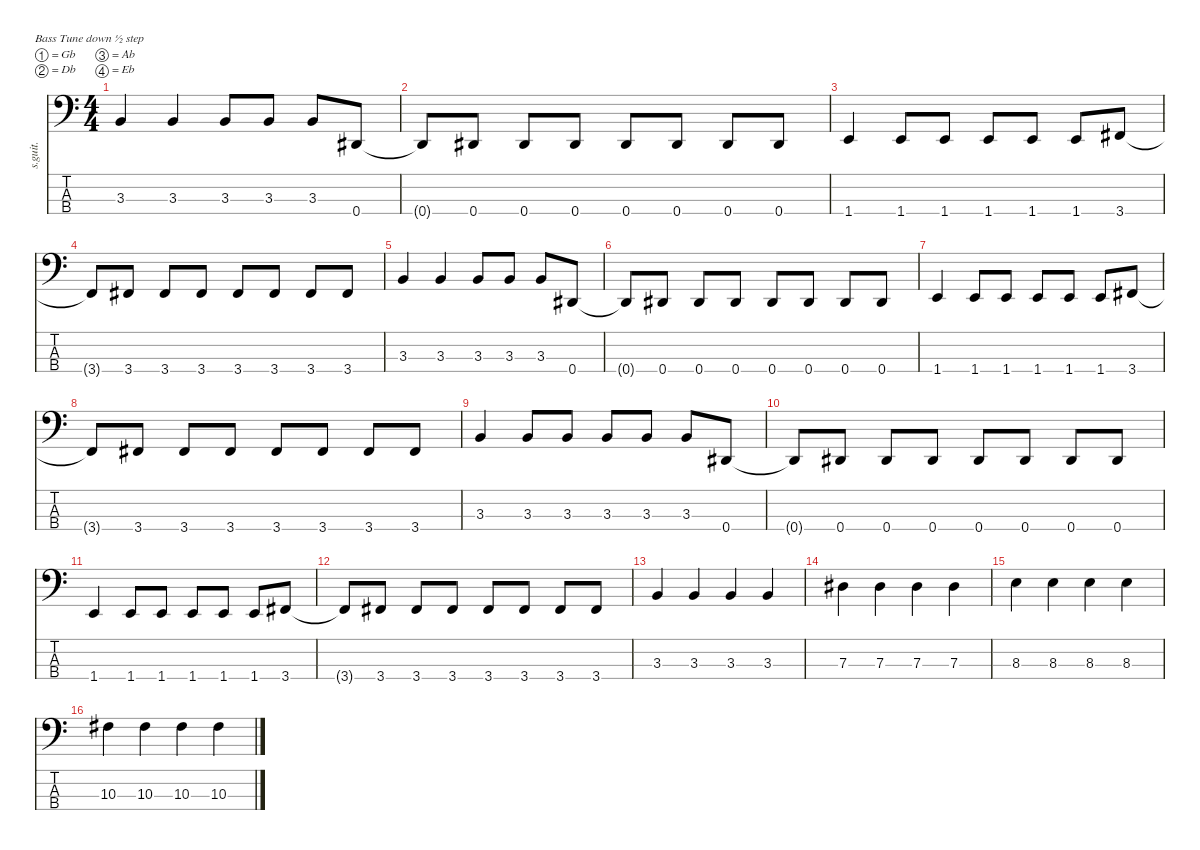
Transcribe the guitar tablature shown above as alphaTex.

\defaultSystemsLayout 4
\hideDynamics
\bracketExtendMode nobrackets
\track ("" "s.guit.") {instrument electricbassfinger}
\staff {score tabs}
\tuning (Gb2 Db2 Ab1 Eb1)
\ts (4 4)
\tempo (184 hide)
\clef f4
\ks c
3.3.4{dy f} 3.3.4 3.3.8 3.3.8 3.3.8 0.4{acc #}.8 |
0.4{t acc #}.8 0.4{acc #}.8 0.4{acc #}.8 0.4{acc #}.8 0.4{acc #}.8 0.4{acc #}.8 0.4{acc #}.8 0.4{acc #}.8 |
1.4.4 1.4.8 1.4.8 1.4.8 1.4.8 1.4.8 3.4{acc #}.8 |
3.4{t acc #}.8 3.4{acc #}.8 3.4{acc #}.8 3.4{acc #}.8 3.4{acc #}.8 3.4{acc #}.8 3.4{acc #}.8 3.4{acc #}.8 |
3.3.4 3.3.4 3.3.8 3.3.8 3.3.8 0.4{acc #}.8 |
0.4{t acc #}.8 0.4{acc #}.8 0.4{acc #}.8 0.4{acc #}.8 0.4{acc #}.8 0.4{acc #}.8 0.4{acc #}.8 0.4{acc #}.8 |
1.4.4 1.4.8 1.4.8 1.4.8 1.4.8 1.4.8 3.4{acc #}.8 |
3.4{t acc #}.8 3.4{acc #}.8 3.4{acc #}.8 3.4{acc #}.8 3.4{acc #}.8 3.4{acc #}.8 3.4{acc #}.8 3.4{acc #}.8 |
3.3.4 3.3.8 3.3.8 3.3.8 3.3.8 3.3.8 0.4{acc #}.8 |
0.4{t acc #}.8 0.4{acc #}.8 0.4{acc #}.8 0.4{acc #}.8 0.4{acc #}.8 0.4{acc #}.8 0.4{acc #}.8 0.4{acc #}.8 |
1.4.4 1.4.8 1.4.8 1.4.8 1.4.8 1.4.8 3.4{acc #}.8 |
3.4{t acc #}.8 3.4{acc #}.8 3.4{acc #}.8 3.4{acc #}.8 3.4{acc #}.8 3.4{acc #}.8 3.4{acc #}.8 3.4{acc #}.8 |
3.3.4 3.3.4 3.3.4 3.3.4 |
7.3{acc #}.4 7.3{acc #}.4 7.3{acc #}.4 7.3{acc #}.4 |
8.3.4 8.3.4 8.3.4 8.3.4 |
10.3{acc #}.4 10.3{acc #}.4 10.3{acc #}.4 10.3{acc #}.4
